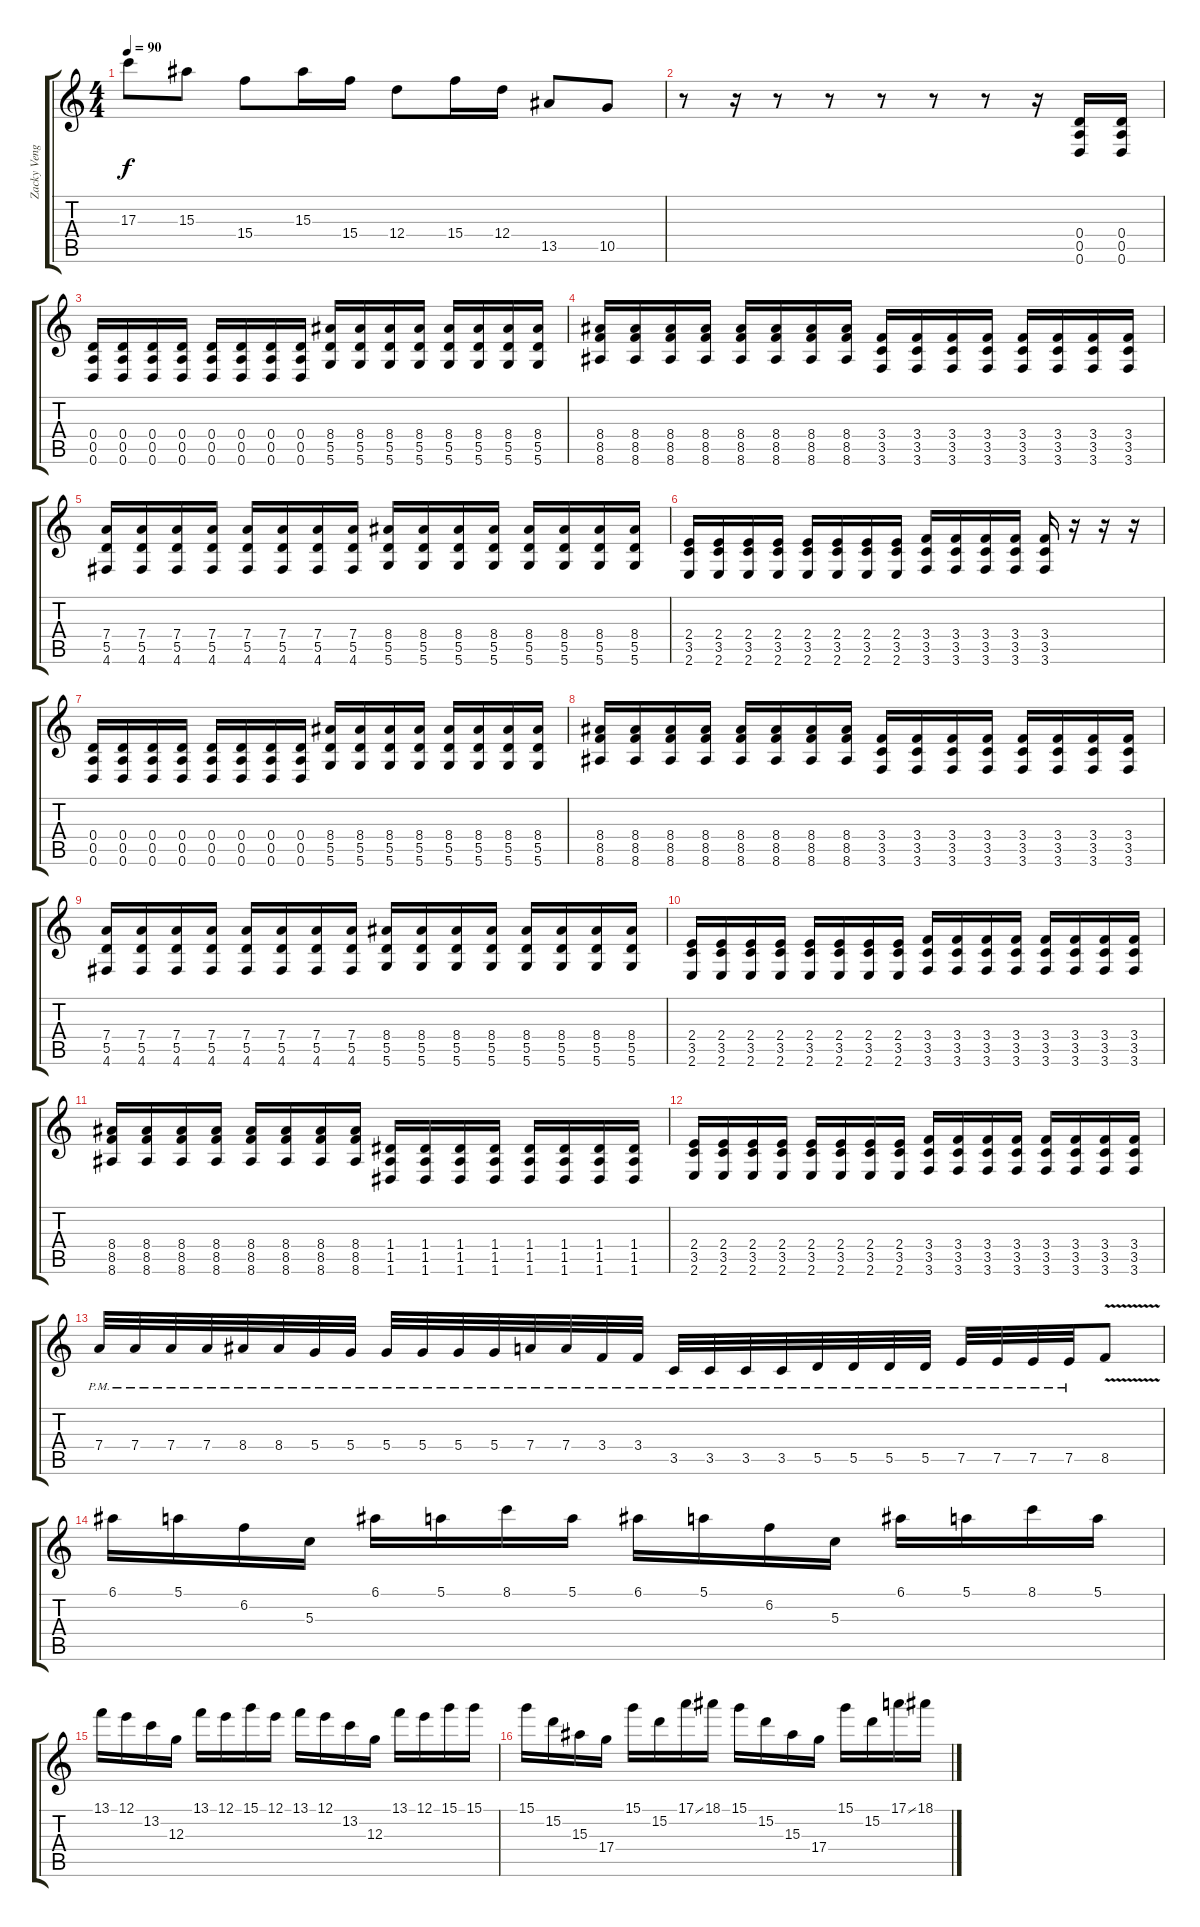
\track ("Zacky Vengeance" "Zacky Veng") {instrument overdrivenguitar}
\staff {score tabs}
\tuning (E4 B3 G3 D3 A2 D2) {hide}
\ts (4 4)
\tempo 90
\clef g2
\ks c
17.3.8{dy f} 15.3.8 15.4.8 15.3.16 15.4.16 12.4.8 15.4.16 12.4.16 13.5.8 10.5.8 |
r.8 r.16 r.8 r.8 r.8 r.8 r.8 r.16 (0.4 0.5 0.6).16 (0.4 0.5 0.6).16 |
(0.4 0.5 0.6).16 (0.4 0.5 0.6).16 (0.4 0.5 0.6).16 (0.4 0.5 0.6).16 (0.4 0.5 0.6).16 (0.4 0.5 0.6).16 (0.4 0.5 0.6).16 (0.4 0.5 0.6).16 (8.4 5.5 5.6).16 (8.4 5.5 5.6).16 (8.4 5.5 5.6).16 (8.4 5.5 5.6).16 (8.4 5.5 5.6).16 (8.4 5.5 5.6).16 (8.4 5.5 5.6).16 (8.4 5.5 5.6).16 |
(8.4 8.5 8.6).16 (8.4 8.5 8.6).16 (8.4 8.5 8.6).16 (8.4 8.5 8.6).16 (8.4 8.5 8.6).16 (8.4 8.5 8.6).16 (8.4 8.5 8.6).16 (8.4 8.5 8.6).16 (3.4 3.5 3.6).16 (3.4 3.5 3.6).16 (3.4 3.5 3.6).16 (3.4 3.5 3.6).16 (3.4 3.5 3.6).16 (3.4 3.5 3.6).16 (3.4 3.5 3.6).16 (3.4 3.5 3.6).16 |
(7.4 5.5 4.6).16 (7.4 5.5 4.6).16 (7.4 5.5 4.6).16 (7.4 5.5 4.6).16 (7.4 5.5 4.6).16 (7.4 5.5 4.6).16 (7.4 5.5 4.6).16 (7.4 5.5 4.6).16 (8.4 5.5 5.6).16 (8.4 5.5 5.6).16 (8.4 5.5 5.6).16 (8.4 5.5 5.6).16 (8.4 5.5 5.6).16 (8.4 5.5 5.6).16 (8.4 5.5 5.6).16 (8.4 5.5 5.6).16 |
(2.4 3.5 2.6).16 (2.4 3.5 2.6).16 (2.4 3.5 2.6).16 (2.4 3.5 2.6).16 (2.4 3.5 2.6).16 (2.4 3.5 2.6).16 (2.4 3.5 2.6).16 (2.4 3.5 2.6).16 (3.4 3.5 3.6).16 (3.4 3.5 3.6).16 (3.4 3.5 3.6).16 (3.4 3.5 3.6).16 (3.4 3.5 3.6).16 r.16 r.16 r.16 |
(0.4 0.5 0.6).16 (0.4 0.5 0.6).16 (0.4 0.5 0.6).16 (0.4 0.5 0.6).16 (0.4 0.5 0.6).16 (0.4 0.5 0.6).16 (0.4 0.5 0.6).16 (0.4 0.5 0.6).16 (8.4 5.5 5.6).16 (8.4 5.5 5.6).16 (8.4 5.5 5.6).16 (8.4 5.5 5.6).16 (8.4 5.5 5.6).16 (8.4 5.5 5.6).16 (8.4 5.5 5.6).16 (8.4 5.5 5.6).16 |
(8.4 8.5 8.6).16 (8.4 8.5 8.6).16 (8.4 8.5 8.6).16 (8.4 8.5 8.6).16 (8.4 8.5 8.6).16 (8.4 8.5 8.6).16 (8.4 8.5 8.6).16 (8.4 8.5 8.6).16 (3.4 3.5 3.6).16 (3.4 3.5 3.6).16 (3.4 3.5 3.6).16 (3.4 3.5 3.6).16 (3.4 3.5 3.6).16 (3.4 3.5 3.6).16 (3.4 3.5 3.6).16 (3.4 3.5 3.6).16 |
(7.4 5.5 4.6).16 (7.4 5.5 4.6).16 (7.4 5.5 4.6).16 (7.4 5.5 4.6).16 (7.4 5.5 4.6).16 (7.4 5.5 4.6).16 (7.4 5.5 4.6).16 (7.4 5.5 4.6).16 (8.4 5.5 5.6).16 (8.4 5.5 5.6).16 (8.4 5.5 5.6).16 (8.4 5.5 5.6).16 (8.4 5.5 5.6).16 (8.4 5.5 5.6).16 (8.4 5.5 5.6).16 (8.4 5.5 5.6).16 |
(2.4 3.5 2.6).16 (2.4 3.5 2.6).16 (2.4 3.5 2.6).16 (2.4 3.5 2.6).16 (2.4 3.5 2.6).16 (2.4 3.5 2.6).16 (2.4 3.5 2.6).16 (2.4 3.5 2.6).16 (3.4 3.5 3.6).16 (3.4 3.5 3.6).16 (3.4 3.5 3.6).16 (3.4 3.5 3.6).16 (3.4 3.5 3.6).16 (3.4 3.5 3.6).16 (3.4 3.5 3.6).16 (3.4 3.5 3.6).16 |
(8.4 8.5 8.6).16 (8.4 8.5 8.6).16 (8.4 8.5 8.6).16 (8.4 8.5 8.6).16 (8.4 8.5 8.6).16 (8.4 8.5 8.6).16 (8.4 8.5 8.6).16 (8.4 8.5 8.6).16 (1.4 1.5 1.6).16 (1.4 1.5 1.6).16 (1.4 1.5 1.6).16 (1.4 1.5 1.6).16 (1.4 1.5 1.6).16 (1.4 1.5 1.6).16 (1.4 1.5 1.6).16 (1.4 1.5 1.6).16 |
(2.4 3.5 2.6).16 (2.4 3.5 2.6).16 (2.4 3.5 2.6).16 (2.4 3.5 2.6).16 (2.4 3.5 2.6).16 (2.4 3.5 2.6).16 (2.4 3.5 2.6).16 (2.4 3.5 2.6).16 (3.4 3.5 3.6).16 (3.4 3.5 3.6).16 (3.4 3.5 3.6).16 (3.4 3.5 3.6).16 (3.4 3.5 3.6).16 (3.4 3.5 3.6).16 (3.4 3.5 3.6).16 (3.4 3.5 3.6).16 |
7.4{pm}.32 7.4{pm}.32 7.4{pm}.32 7.4{pm}.32 8.4{pm}.32 8.4{pm}.32 5.4{pm}.32 5.4{pm}.32 5.4{pm}.32 5.4{pm}.32 5.4{pm}.32 5.4{pm}.32 7.4{pm}.32 7.4{pm}.32 3.4{pm}.32 3.4{pm}.32 3.5{pm}.32 3.5{pm}.32 3.5{pm}.32 3.5{pm}.32 5.5{pm}.32 5.5{pm}.32 5.5{pm}.32 5.5{pm}.32 7.5{pm}.32 7.5{pm}.32 7.5{pm}.32 7.5{pm}.32 8.5{v}.8 |
6.1.16 5.1.16 6.2.16 5.3.16 6.1.16 5.1.16 8.1.16 5.1.16 6.1.16 5.1.16 6.2.16 5.3.16 6.1.16 5.1.16 8.1.16 5.1.16 |
13.1.16 12.1.16 13.2.16 12.3.16 13.1.16 12.1.16 15.1.16 12.1.16 13.1.16 12.1.16 13.2.16 12.3.16 13.1.16 12.1.16 15.1.16 15.1.16 |
15.1.16 15.2.16 15.3.16 17.4.16 15.1.16 15.2.16 17.1{ss}.16 18.1.16 15.1.16 15.2.16 15.3.16 17.4.16 15.1.16 15.2.16 17.1{ss}.16 18.1.16
